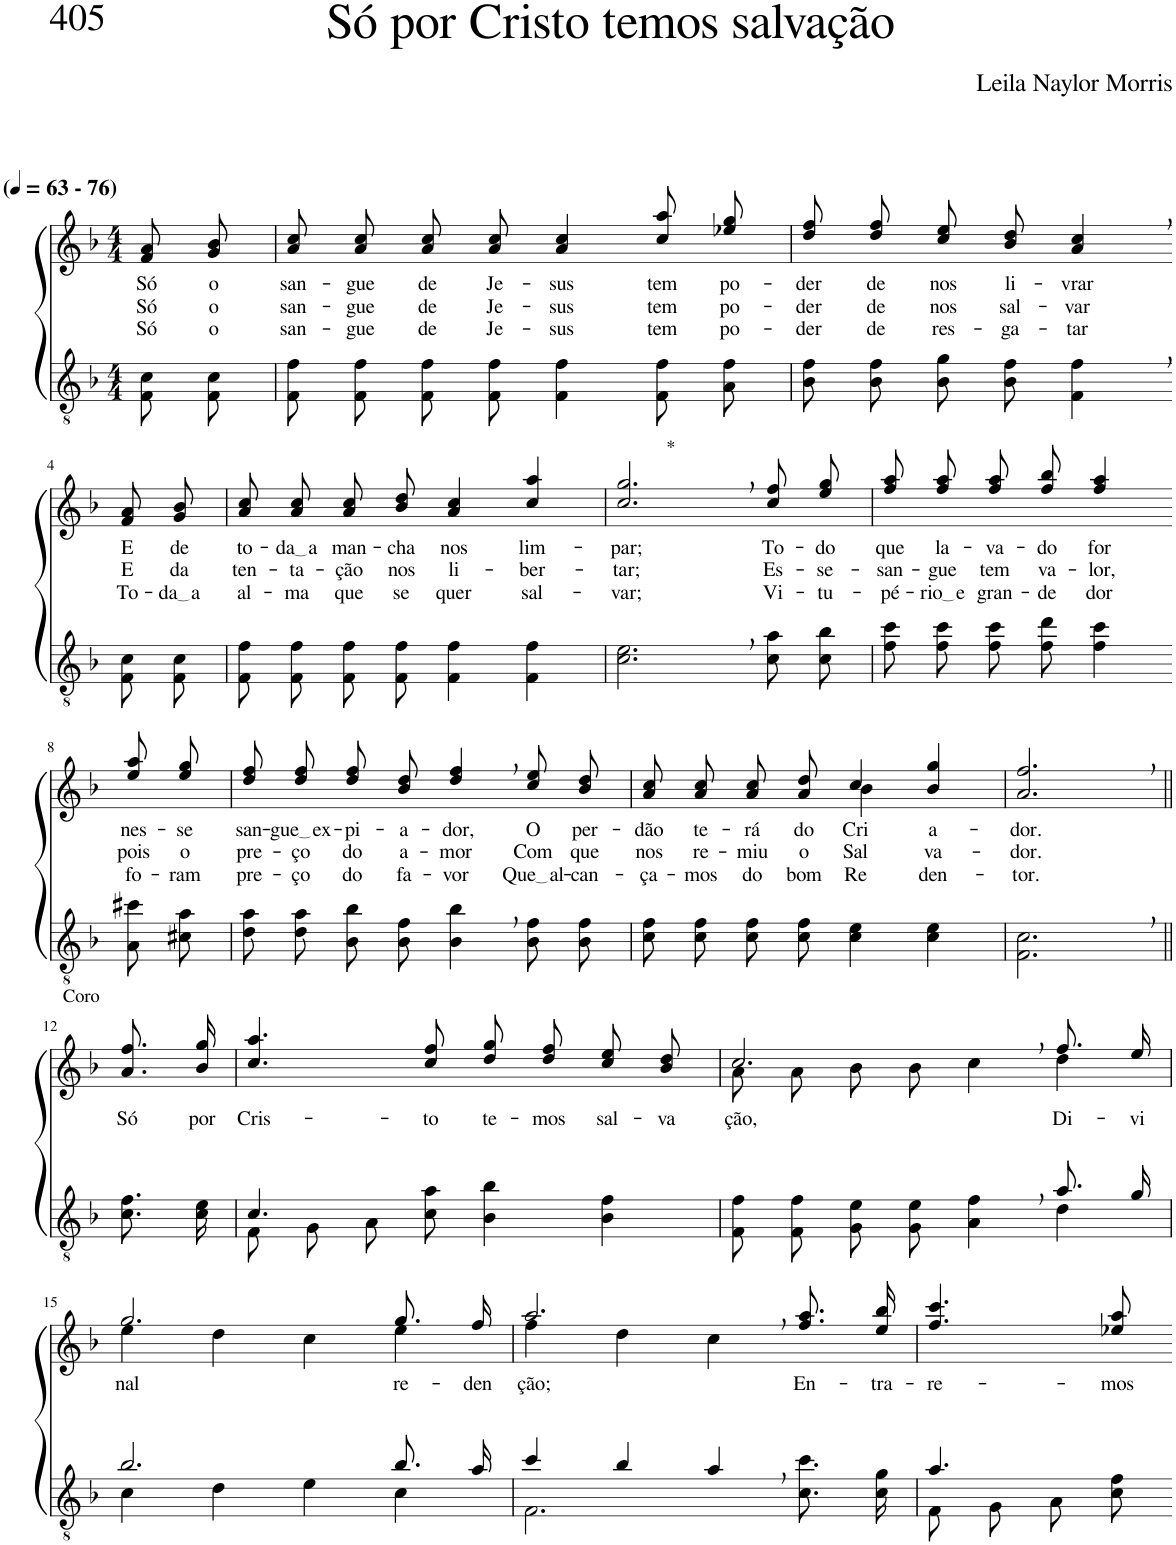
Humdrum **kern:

**kern	**kern	**text	**text	**text
*part2	*part1	*part1	*part1	*part1
*staff2	*staff1	*staff1	*staff1	*staff1
*I"Parte III e IV	*I"Parte I e II	*	*	*
*clefGv2	*clefG2	*	*	*
*Trd5c9	*Trd5c9	*	*	*
*k[b-]	*k[b-]	*	*	*
*M4/4	*M4/4	*	*	*
*MM63	*MM63	*	*	*
=1	=1	=1	=1	=1
!	!LO:TX:a:B:t=(	!	!	!
!	!LO:TX:a:B:t=- 76)	!	!	!
!	!	!LO:LY:b	!LO:LY:b	!LO:LY:b
8F/ 8c/L	8f/ 8a/L	Só	Só	Só
!	!	!LO:LY:b	!LO:LY:b	!LO:LY:b
8F/ 8c/J	8g/ 8b-/J	o	o	o
=2	=2	=2	=2	=2
!	!	!LO:LY:b	!LO:LY:b	!LO:LY:b
8F\ 8f\L	8a\ 8cc\L	san-	san-	san-
!	!	!LO:LY:b	!LO:LY:b	!LO:LY:b
8F\ 8f\J	8a\ 8cc\J	-gue	-gue	-gue
!	!	!LO:LY:b	!LO:LY:b	!LO:LY:b
8F\ 8f\L	8a\ 8cc\L	de	de	de
!	!	!LO:LY:b	!LO:LY:b	!LO:LY:b
8F\ 8f\J	8a\ 8cc\J	Je-	Je-	Je-
!	!	!LO:LY:b	!LO:LY:b	!LO:LY:b
4F\ 4f\	4a/ 4cc/	-sus	-sus	-sus
!	!	!LO:LY:b	!LO:LY:b	!LO:LY:b
8F\ 8f\L	8cc\ 8aa\L	tem	tem	tem
!	!	!LO:LY:b	!LO:LY:b	!LO:LY:b
8A\ 8f\J	8ee-X\ 8gg\J	po-	po-	po-
=3	=3	=3	=3	=3
!	!	!LO:LY:b	!LO:LY:b	!LO:LY:b
8B-\ 8f\L	8dd\ 8ff\L	-der	-der	-der
!	!	!LO:LY:b	!LO:LY:b	!LO:LY:b
8B-\ 8f\J	8dd\ 8ff\J	de	de	de
!	!	!LO:LY:b	!LO:LY:b	!LO:LY:b
8B-\ 8g\L	8cc\ 8ee\L	nos	nos	res-
!	!	!LO:LY:b	!LO:LY:b	!LO:LY:b
8B-\ 8f\J	8b-\ 8dd\J	li-	sal-	-ga-
!	!	!LO:LY:b	!LO:LY:b	!LO:LY:b
4F\, 4f\,	4a/, 4cc/,	-vrar	-var	-tar
!!LO:LB:g=z
=4-	=4-	=4-	=4-	=4-
!	!	!LO:LY:b	!LO:LY:b	!LO:LY:b
8F/ 8c/L	8f/ 8a/L	E	E	To-
!	!	!LO:LY:b	!LO:LY:b	!LO:LY:b
8F/ 8c/J	8g/ 8b-/J	de	da	da a
=5	=5	=5	=5	=5
!	!	!LO:LY:b	!LO:LY:b	!LO:LY:b
8F\ 8f\L	8a\ 8cc\L	to-	ten-	al-
!	!	!LO:LY:b	!LO:LY:b	!LO:LY:b
8F\ 8f\J	8a\ 8cc\J	da a	-ta-	-ma
!	!	!LO:LY:b	!LO:LY:b	!LO:LY:b
8F\ 8f\L	8a\ 8cc\L	man-	-ção	que
!	!	!LO:LY:b	!LO:LY:b	!LO:LY:b
8F\ 8f\J	8b-\ 8dd\J	-cha	nos	se
!	!	!LO:LY:b	!LO:LY:b	!LO:LY:b
4F\ 4f\	4a/ 4cc/	nos	li-	quer
!	!	!LO:LY:b	!LO:LY:b	!LO:LY:b
4F\ 4f\	4cc/ 4aa/	lim-	-ber-	sal-
=6	=6	=6	=6	=6
!	!LO:TX:a:t=*	!	!	!
!	!	!LO:LY:b	!LO:LY:b	!LO:LY:b
2.c\, 2.e\,	2.cc/, 2.gg/,	-par;	-tar;	-var;
!	!	!LO:LY:b	!LO:LY:b	!LO:LY:b
8c\ 8a\L	8cc\ 8ff\L	To-	Es-	Vi-
!	!	!LO:LY:b	!LO:LY:b	!LO:LY:b
8c\ 8b-\J	8ee\ 8gg\J	-do	-se-	-tu-
=7	=7	=7	=7	=7
!	!	!LO:LY:b	!LO:LY:b	!LO:LY:b
8f\ 8cc\L	8ff\ 8aa\L	que	-san-	-pé-
!	!	!LO:LY:b	!LO:LY:b	!LO:LY:b
8f\ 8cc\J	8ff\ 8aa\J	la-	-gue	rio e
!	!	!LO:LY:b	!LO:LY:b	!LO:LY:b
8f\ 8cc\L	8ff\ 8aa\L	-va-	tem	gran-
!	!	!LO:LY:b	!LO:LY:b	!LO:LY:b
8f\ 8dd\J	8ff\ 8bb-\J	-do	va-	-de
!	!	!LO:LY:b	!LO:LY:b	!LO:LY:b
4f\ 4cc\	4ff/ 4aa/	for	-lor,	dor
!!LO:LB:g=z
=8-	=8-	=8-	=8-	=8-
!	!	!LO:LY:b	!LO:LY:b	!LO:LY:b
8A\ 8cc#X\L	8ee\ 8aa\L	nes-	pois	fo-
!	!	!LO:LY:b	!LO:LY:b	!LO:LY:b
8c#X\ 8a\J	8ee\ 8gg\J	-se	o	-ram
=9	=9	=9	=9	=9
!	!	!LO:LY:b	!LO:LY:b	!LO:LY:b
8d\ 8a\L	8dd\ 8ff\L	san-	pre-	pre-
!	!	!LO:LY:b	!LO:LY:b	!LO:LY:b
8d\ 8a\J	8dd\ 8ff\J	gue ex	-ço	-ço
!	!	!LO:LY:b	!LO:LY:b	!LO:LY:b
8B-\ 8b-\L	8dd\ 8ff\L	-pi-	do	do
!	!	!LO:LY:b	!LO:LY:b	!LO:LY:b
8B-\ 8f\J	8b-\ 8dd\J	-a-	a-	fa-
!	!	!LO:LY:b	!LO:LY:b	!LO:LY:b
4B-\, 4b-\,	4dd/, 4ff/,	-dor,	-mor	-vor
!	!	!LO:LY:b	!LO:LY:b	!LO:LY:b
8B-\ 8f\L	8cc\ 8ee\L	O	Com	Que al
!	!	!LO:LY:b	!LO:LY:b	!LO:LY:b
8B-\ 8f\J	8b-\ 8dd\J	per-	que	-can-
=10	=10	=10	=10	=10
!	!	!LO:LY:b	!LO:LY:b	!LO:LY:b
*	*^	*	*	*
8c\ 8f\L	8a\ 8cc\L	2ryy	-dão	nos	-ça-
!	!	!	!LO:LY:b	!LO:LY:b	!LO:LY:b
8c\ 8f\J	8a\ 8cc\J	.	te-	re-	-mos
!	!	!	!LO:LY:b	!LO:LY:b	!LO:LY:b
8c\ 8f\L	8a\ 8cc\L	.	-rá	-miu	do
!	!	!	!LO:LY:b	!LO:LY:b	!LO:LY:b
8c\ 8f\J	8a\ 8dd\J	.	do	o	bom
!	!	!	!LO:LY:b	!LO:LY:b	!LO:LY:b
4c\ 4e\	4cc/	4b-\	Cri-	Sal-	Re-
!	!	!	!LO:LY:b	!LO:LY:b	!LO:LY:b
4c\ 4e\	4b-/ 4gg/	4ryy	-a-	-va-	-den-
=11	=11	=11	=11	=11	=11
!	!	!	!LO:LY:b	!LO:LY:b	!LO:LY:b
*	*v	*v	*	*	*
2.F\, 2.c\,	2.a/, 2.ff/,	-dor.	-dor.	-tor.
!!LO:LB:g=z
=12||	=12||	=12||	=12||	=12||
!	!LO:TX:a:t=Coro	!	!	!
!	!	!LO:LY:b	!	!
8.c\ 8.f\L	8.a\ 8.ff\L	Só	.	.
!	!	!LO:LY:b	!	!
16c\ 16e\Jk	16b-\ 16gg\Jk	por	.	.
=13	=13	=13	=13	=13
*^	*	*	*	*
!	!	!	!LO:LY:b	!	!
8F\L	4.c/	4.cc/ 4.aa/	Cris-	.	.
8G\J	.	.	.	.	.
8A\L	.	.	.	.	.
!	!	!	!LO:LY:b	!	!
8c\ 8a\J	2ryy	8cc/ 8ff/	-to	.	.
!	!	!	!LO:LY:b	!	!
4B-\ 4b-\	.	8dd\ 8gg\L	te-	.	.
!	!	!	!LO:LY:b	!	!
.	.	8dd\ 8ff\J	-mos	.	.
!	!	!	!LO:LY:b	!	!
4B-\ 4f\	.	8cc\ 8ee\L	sal-	.	.
!	!	!	!LO:LY:b	!	!
.	8ryy	8b-\ 8dd\J	-va-	.	.
=14	=14	=14	=14	=14	=14
*	*	*^	*	*	*
!	!	!	!	!LO:LY:b	!	!
2.ryy	8F\ 8f\L	2.cc,/	8a\L	-ção,	.	.
.	8F\ 8f\J	.	8a\J	.	.	.
.	8G\ 8e\L	.	8b-\L	.	.	.
.	8G\ 8e\J	.	8b-\J	.	.	.
.	4A\ 4f\	.	4cc\	.	.	.
!	!	!	!	!LO:LY:b	!	!
8.a/L	4d\	8.ff/L	4dd\	Di-	.	.
!	!	!	!	!LO:LY:b	!	!
16g/Jk	.	16ee/Jk	.	-vi-	.	.
!!LO:LB:g=z	!!
=15	=15	=15	=15	=15	=15	=15
!	!	!	!	!LO:LY:b	!	!
2.b-/	4c\	2.gg/	4ee\	-nal	.	.
.	4d\	.	4dd\	.	.	.
.	4e\	.	4cc\	.	.	.
!	!	!	!	!LO:LY:b	!	!
8.b-/L	4c\	8.gg/L	4ee\	re-	.	.
!	!	!	!	!LO:LY:b	!	!
16a/Jk	.	16ff/Jk	.	-den-	.	.
=16	=16	=16	=16	=16	=16	=16
!	!	!	!	!LO:LY:b	!	!
4cc/	2.F\	2.aa,/	4ff\	-ção;	.	.
4b-/	.	.	4dd\	.	.	.
4a,/	.	.	4cc\	.	.	.
!	!	!	!	!LO:LY:b	!	!
4ryy	8.c\ 8.cc\L	8.ff\ 8.aa\L	4ryy	En-	.	.
!	!	!	!	!LO:LY:b	!	!
.	16c\ 16g\Jk	16ee\ 16bb-\Jk	.	-tra-	.	.
*	*	*v	*v	*	*	*
=17	=17	=17	=17	=17	=17
!	!	!	!LO:LY:b	!	!
4.a/	8F\L	4.ff/ 4.ccc/	-re-	.	.
.	8G\J	.	.	.	.
.	8A\L	.	.	.	.
!	!	!	!LO:LY:b	!	!
8ryy	8c\ 8f\J	8ee-X/ 8aa/	-mos	.	.
*v	*v	*	*	*	*
=-	=-	=-	=-	=-
*-	*-	*-	*-	*-
